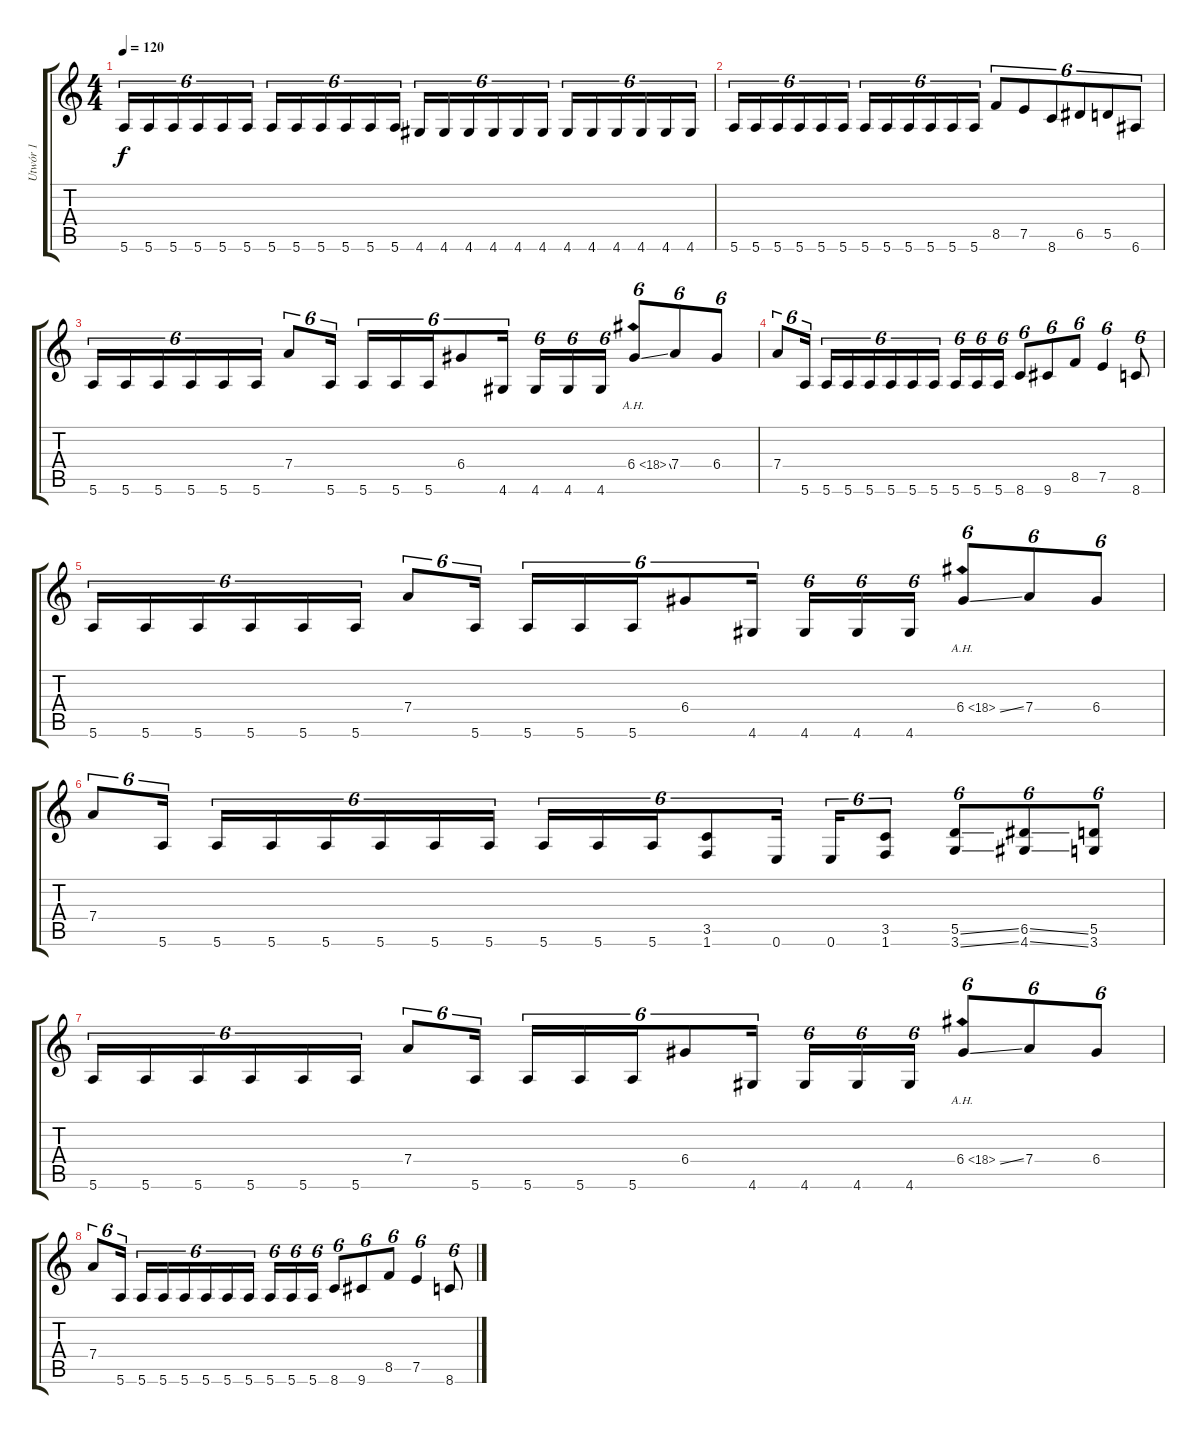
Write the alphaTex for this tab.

\track ("Utwór 1" "Utwór 1") {instrument acousticguitarnylon}
\staff {score tabs}
\tuning (E4 B3 G3 D3 A2 E2) {hide}
\ts (4 4)
\tempo 120
\clef g2
\ks c
5.6.16{tu (6 4) dy f} 5.6.16{tu (6 4)} 5.6.16{tu (6 4)} 5.6.16{tu (6 4)} 5.6.16{tu (6 4)} 5.6.16{tu (6 4)} 5.6.16{tu (6 4)} 5.6.16{tu (6 4)} 5.6.16{tu (6 4)} 5.6.16{tu (6 4)} 5.6.16{tu (6 4)} 5.6.16{tu (6 4)} 4.6.16{tu (6 4)} 4.6.16{tu (6 4)} 4.6.16{tu (6 4)} 4.6.16{tu (6 4)} 4.6.16{tu (6 4)} 4.6.16{tu (6 4)} 4.6.16{tu (6 4)} 4.6.16{tu (6 4)} 4.6.16{tu (6 4)} 4.6.16{tu (6 4)} 4.6.16{tu (6 4)} 4.6.16{tu (6 4)} |
5.6.16{tu (6 4)} 5.6.16{tu (6 4)} 5.6.16{tu (6 4)} 5.6.16{tu (6 4)} 5.6.16{tu (6 4)} 5.6.16{tu (6 4)} 5.6.16{tu (6 4)} 5.6.16{tu (6 4)} 5.6.16{tu (6 4)} 5.6.16{tu (6 4)} 5.6.16{tu (6 4)} 5.6.16{tu (6 4)} 8.5.8{tu (6 4)} 7.5.8{tu (6 4)} 8.6.8{tu (6 4)} 6.5.8{tu (6 4)} 5.5.8{tu (6 4)} 6.6.8{tu (6 4)} |
5.6.16{tu (6 4)} 5.6.16{tu (6 4)} 5.6.16{tu (6 4)} 5.6.16{tu (6 4)} 5.6.16{tu (6 4)} 5.6.16{tu (6 4)} 7.4.8{tu (6 4)} 5.6.16{tu (6 4)} 5.6.16{tu (6 4)} 5.6.16{tu (6 4)} 5.6.16{tu (6 4)} 6.4.8{tu (6 4)} 4.6.16{tu (6 4)} 4.6.16{tu (6 4)} 4.6.16{tu (6 4)} 4.6.16{tu (6 4)} 6.4{ah 12 ss}.8{tu (6 4)} 7.4.8{tu (6 4)} 6.4.8{tu (6 4)} |
7.4.8{tu (6 4)} 5.6.16{tu (6 4)} 5.6.16{tu (6 4)} 5.6.16{tu (6 4)} 5.6.16{tu (6 4)} 5.6.16{tu (6 4)} 5.6.16{tu (6 4)} 5.6.16{tu (6 4)} 5.6.16{tu (6 4)} 5.6.16{tu (6 4)} 5.6.16{tu (6 4)} 8.6.8{tu (6 4)} 9.6.8{tu (6 4)} 8.5.8{tu (6 4)} 7.5.4{tu (6 4)} 8.6.8{tu (6 4)} |
5.6.16{tu (6 4)} 5.6.16{tu (6 4)} 5.6.16{tu (6 4)} 5.6.16{tu (6 4)} 5.6.16{tu (6 4)} 5.6.16{tu (6 4)} 7.4.8{tu (6 4)} 5.6.16{tu (6 4)} 5.6.16{tu (6 4)} 5.6.16{tu (6 4)} 5.6.16{tu (6 4)} 6.4.8{tu (6 4)} 4.6.16{tu (6 4)} 4.6.16{tu (6 4)} 4.6.16{tu (6 4)} 4.6.16{tu (6 4)} 6.4{ah 12 ss}.8{tu (6 4)} 7.4.8{tu (6 4)} 6.4.8{tu (6 4)} |
7.4.8{tu (6 4)} 5.6.16{tu (6 4)} 5.6.16{tu (6 4)} 5.6.16{tu (6 4)} 5.6.16{tu (6 4)} 5.6.16{tu (6 4)} 5.6.16{tu (6 4)} 5.6.16{tu (6 4)} 5.6.16{tu (6 4)} 5.6.16{tu (6 4)} 5.6.16{tu (6 4)} (3.5 1.6).8{tu (6 4)} 0.6.16{tu (6 4)} 0.6.16{tu (6 4)} (3.5 1.6).8{tu (6 4)} (5.5{ss} 3.6{ss}).8{tu (6 4)} (6.5{ss} 4.6{ss}).8{tu (6 4)} (5.5 3.6).8{tu (6 4)} |
5.6.16{tu (6 4)} 5.6.16{tu (6 4)} 5.6.16{tu (6 4)} 5.6.16{tu (6 4)} 5.6.16{tu (6 4)} 5.6.16{tu (6 4)} 7.4.8{tu (6 4)} 5.6.16{tu (6 4)} 5.6.16{tu (6 4)} 5.6.16{tu (6 4)} 5.6.16{tu (6 4)} 6.4.8{tu (6 4)} 4.6.16{tu (6 4)} 4.6.16{tu (6 4)} 4.6.16{tu (6 4)} 4.6.16{tu (6 4)} 6.4{ah 12 ss}.8{tu (6 4)} 7.4.8{tu (6 4)} 6.4.8{tu (6 4)} |
7.4.8{tu (6 4)} 5.6.16{tu (6 4)} 5.6.16{tu (6 4)} 5.6.16{tu (6 4)} 5.6.16{tu (6 4)} 5.6.16{tu (6 4)} 5.6.16{tu (6 4)} 5.6.16{tu (6 4)} 5.6.16{tu (6 4)} 5.6.16{tu (6 4)} 5.6.16{tu (6 4)} 8.6.8{tu (6 4)} 9.6.8{tu (6 4)} 8.5.8{tu (6 4)} 7.5.4{tu (6 4)} 8.6.8{tu (6 4)}
